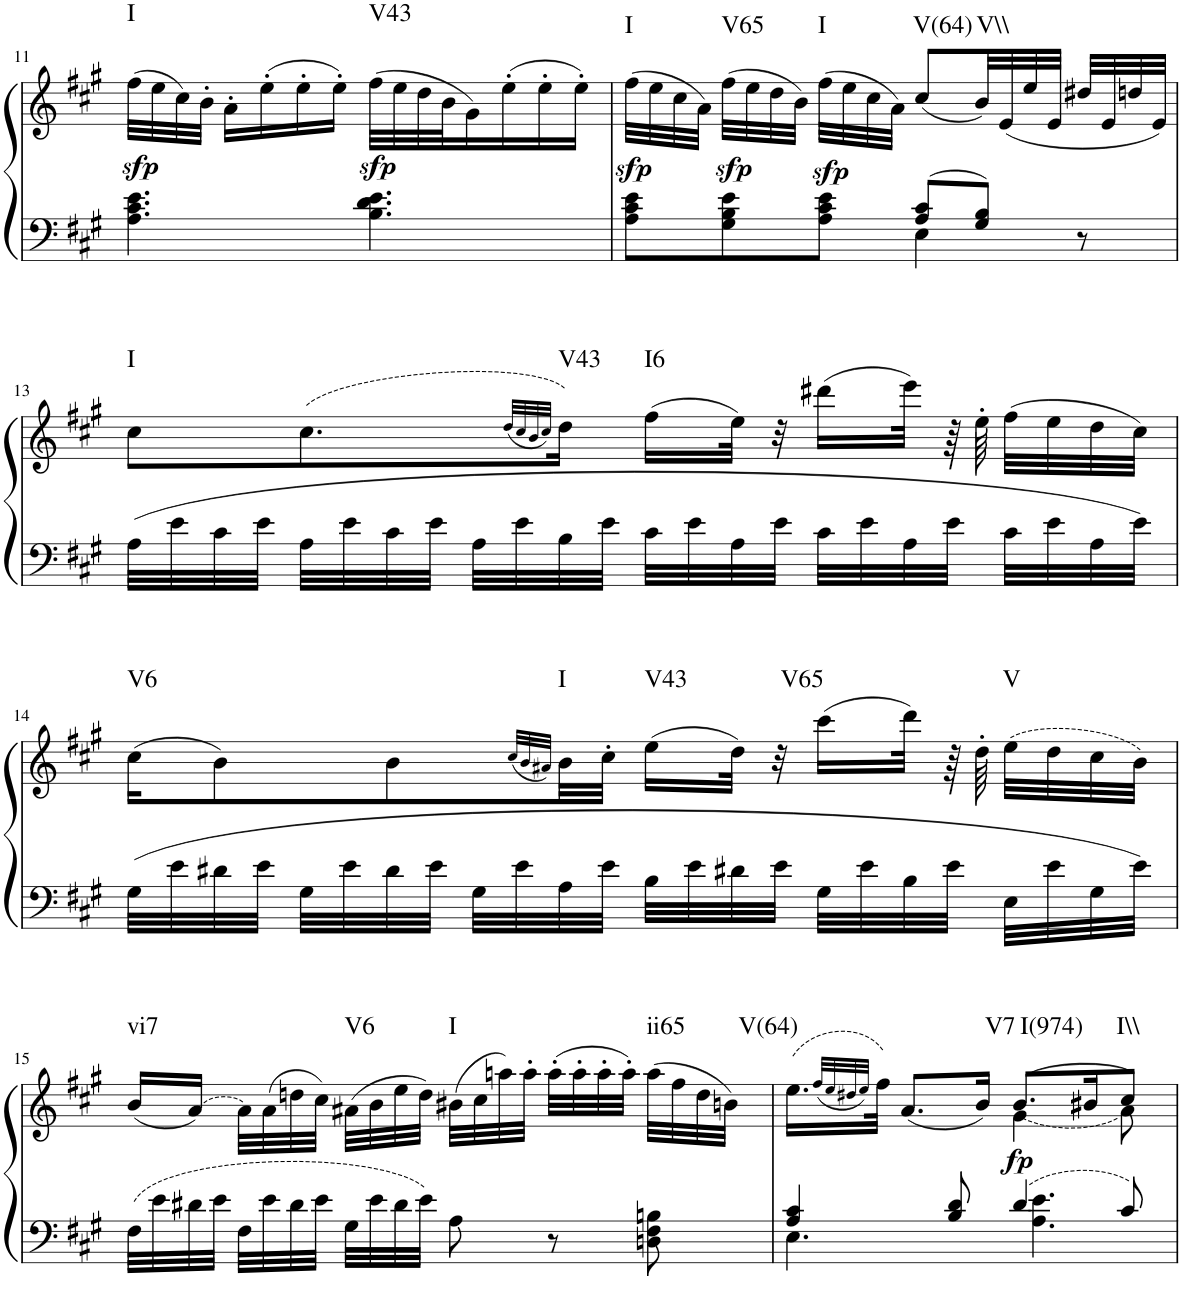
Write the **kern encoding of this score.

**kern	**kern	**dynam	**harte
*part1	*part1	*part1	*part1
*staff2	*staff1	*staff1/2	*
*I"Piano	*	*	*
*I'Pno.	*	*	*
!!LO:PB:g=z
*clefF4	*clefG2	*	*
*k[f#c#g#]	*k[f#c#g#]	*	*
*M6/8	*M6/8	*	*
=11	=11	=11	=11
!	!	!	!LO:H:kt=I
4.A\ 4.c#\ 4.e\	(32ff#\LLL	.	N
!	!	!LO:DY:b	!
.	32ee\	sfp	.
.	32cc#\)	.	.
.	32b'\JJJ	.	.
.	16a'\LL	.	.
.	(16ee'\	.	.
.	16ee'\	.	.
.	16ee'\JJ)	.	.
!	!	!LO:DY:a=2	!LO:H:kt=V43
4.B\ 4.d\ 4.e\	(32ff#\LLL	sfp	N
.	32ee\	.	.
.	32dd\	.	.
.	32b\J	.	.
.	16g#\)	.	.
.	(16ee'\	.	.
.	16ee'\	.	.
.	16ee'\JJ)	.	.
=12	=12	=12	=12
*^	*	*	*
!	!	!	!LO:DY:a=2	!LO:H:kt=I
8A\ 8c#\ 8e\L	4.ryy	(32ff#\LLL	sfp	N
.	.	32ee\	.	.
.	.	32cc#\	.	.
.	.	32a\JJJ)	.	.
!	!	!	!LO:DY:a=2	!LO:H:kt=V65
8G#\ 8B\ 8e\	.	(32ff#\LLL	sfp	N
.	.	32ee\	.	.
.	.	32dd\	.	.
.	.	32b\JJJ)	.	.
!	!	!	!LO:DY:a=2	!LO:H:kt=I
8A\ 8c#\ 8e\J	.	(32ff#\LLL	sfp	N
.	.	32ee\	.	.
.	.	32cc#\	.	.
.	.	32a\JJJ)	.	.
!	!	!	!	!LO:H:kt=V(64)
8A/ 8c#/L	4E\	(8cc#/L	.	N
!	!	!	!	!LO:H:kt=V\\
8G#/ 8B/J	.	32b/LL)	.	N
.	.	(32e/	.	.
.	.	32ee/	.	.
.	.	32e/JJJ	.	.
8r	8ryy	32dd#X/LLL	.	.
.	.	32e/	.	.
.	.	32ddn/	.	.
.	.	32e/JJJ)	.	.
*v	*v	*	*	*
!!LO:LB:g=z
=13	=13	=13	=13
!	!	!	!LO:H:kt=I
32A\LLL	8cc#\L	.	N
32e\	.	.	.
32c#\	.	.	.
32e\JJJ	.	.	.
32A\LLL	(8.cc#\	.	.
32e\	.	.	.
32c#\	.	.	.
32e\JJJ	.	.	.
32A\LLL	.	.	.
32e\	.	.	.
.	(32qdd/LLL	.	.
.	32qcc#/	.	.
.	32qb/	.	.
.	32qcc#/JJJ)	.	.
!	!	!	!LO:H:kt=V43
32B\	16dd\Jk)	.	N
32e\JJJ	.	.	.
!	!	!	!LO:H:kt=I6
32c#\LLL	(16ff#\LL	.	N
32e\	.	.	.
32A\	32ee\JJk)	.	.
32e\JJJ	32r	.	.
32c#\LLL	(16ddd#X\LL	.	.
32e\	.	.	.
32A\	32eee\JJk)	.	.
32e\JJJ	64r	.	.
.	64ee'\	.	.
32c#\LLL	(32ff#\LLL	.	.
32e\	32ee\	.	.
32A\	32dd\	.	.
32e\JJJ	32cc#\JJJ)	.	.
!!LO:LB:g=z
=14	=14	=14	=14
!	!	!	!LO:H:kt=V6
32G#\LLL	(16cc#\KL	.	N
32e\	.	.	.
32d#X\	8b\)	.	.
32e\JJJ	.	.	.
32G#\LLL	.	.	.
32e\	.	.	.
32d#\	8b\	.	.
32e\JJJ	.	.	.
32G#\LLL	.	.	.
32e\	.	.	.
.	(32qcc#/LLL	.	.
.	32qb/	.	.
.	32qa#X/JJJ)	.	.
!	!	!	!LO:H:kt=I
32A\	32b\LL	.	N
32e\JJJ	32cc#'\JJJ	.	.
!	!	!	!LO:H:kt=V43
32B\LLL	(16ee\LL	.	N
32e\	.	.	.
32d#X\	32dd\JJk)	.	.
32e\JJJ	32r	.	.
!	!	!	!LO:H:kt=V65
32G#\LLL	(16ccc#\LL	.	N
32e\	.	.	.
32B\	32ddd\JJk)	.	.
32e\JJJ	64r	.	.
.	64dd'\	.	.
!	!	!	!LO:H:kt=V
32E\LLL	(32ee\LLL	.	N
32e\	32dd\	.	.
32G#\	32cc#\	.	.
32e\JJJ	32b\JJJ)	.	.
!!LO:LB:g=z
=15	=15	=15	=15
!	!	!	!LO:H:kt=vi7
32F#\LLL	(16b/LL	.	N
32e\	.	.	.
!	!LO:T:dash	!	!
32d#X\	[16a/JJ)	.	.
32e\JJJ	.	.	.
32F#\LLL	32a\LLL]	.	.
32e\	(32a\	.	.
32d#\	32ddn\	.	.
32e\JJJ	32cc#\JJJ)	.	.
!	!	!	!LO:H:kt=V6
32G#\LLL	(32a#X\LLL	.	N
32e\	32b\	.	.
32d#\	32ee\	.	.
32e\JJJ	32dd\JJJ)	.	.
!	!	!	!LO:H:kt=I
8A\	(32b#X\LLL	.	N
.	32cc#\	.	.
.	32aan\)	.	.
.	32aa'\JJJ	.	.
8r	(32aa'\LLL	.	.
.	32aa'\	.	.
.	32aa'\	.	.
.	32aa'\JJJ)	.	.
!	!	!	!LO:H:kt=ii65
8Dn\ 8F#\ 8Bn\	(32aa\LLL	.	N
.	32ff#\	.	.
.	32dd\	.	.
.	32bn\JJJ)	.	.
=16	=16	=16	=16
*^	*^	*	*
!	!	!	!	!	!LO:H:kt=V(64)
4A/ 4c#/	4.E\	(>16.ee\LL	4.ryy	.	N
.	.	(32qff#/LLL	.	.	.
.	.	32qee/	.	.	.
.	.	32qdd#X/	.	.	.
.	.	32qee/JJJ)	.	.	.
.	.	32ff#\JJk)	.	.	.
.	.	(8.a/L	.	.	.
8B/ 8d/	.	.	.	.	.
!	!	!	!	!	!LO:H:kt=V7
.	.	16b/Jk)	.	.	N
!	!	!	!	!LO:DY:b	!LO:H:kt=I(974)
4d/	4.A\ 4.e\	(8.b/L	(4g#\	fp	N
.	.	16b#X/K	.	.	.
!	!	!	!	!	!LO:H:kt=I\\
8c#/	.	8cc#/J)	8a\)	.	N
*v	*v	*	*	*	*
*	*v	*v	*	*
=	=	=	=
*-	*-	*-	*-
